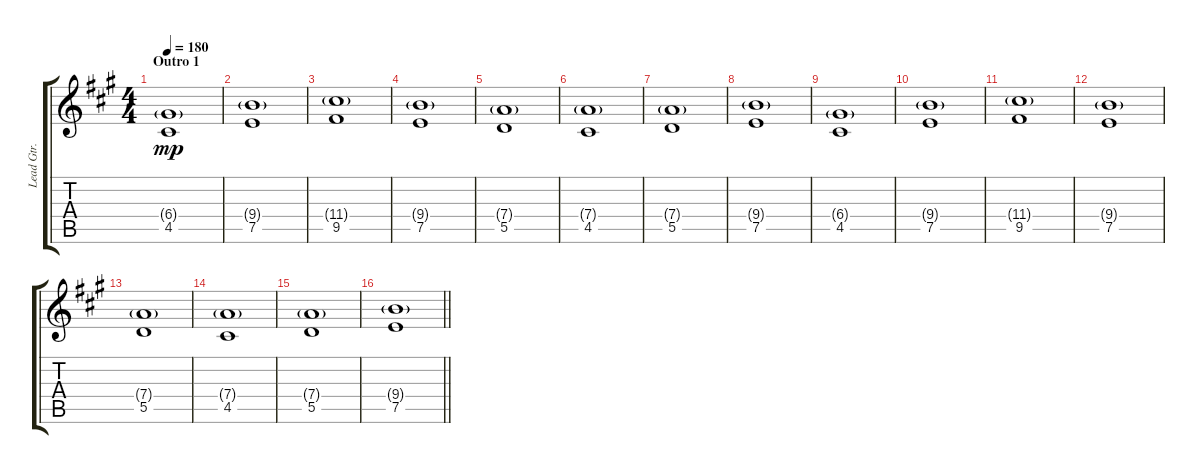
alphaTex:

\track ("Lead Gtr. - Ray Toro" "Lead Gtr. ") {instrument overdrivenguitar}
\staff {score tabs}
\tuning (E4 B3 G3 D3 A2 E2) {hide}
\ts (4 4)
\section ("" "Outro 1")
\tempo 180
\clef g2
\ks a
(6.4{g} 4.5).1{dy mp} |
(9.4{g} 7.5).1 |
(11.4{g} 9.5).1 |
(9.4{g} 7.5).1 |
(7.4{g} 5.5).1 |
(7.4{g} 4.5).1 |
(7.4{g} 5.5).1 |
(9.4{g} 7.5).1 |
(6.4{g} 4.5).1 |
(9.4{g} 7.5).1 |
(11.4{g} 9.5).1 |
(9.4{g} 7.5).1 |
(7.4{g} 5.5).1 |
(7.4{g} 4.5).1 |
(7.4{g} 5.5).1 |
\barLineRight lightlight
(9.4{g} 7.5).1
